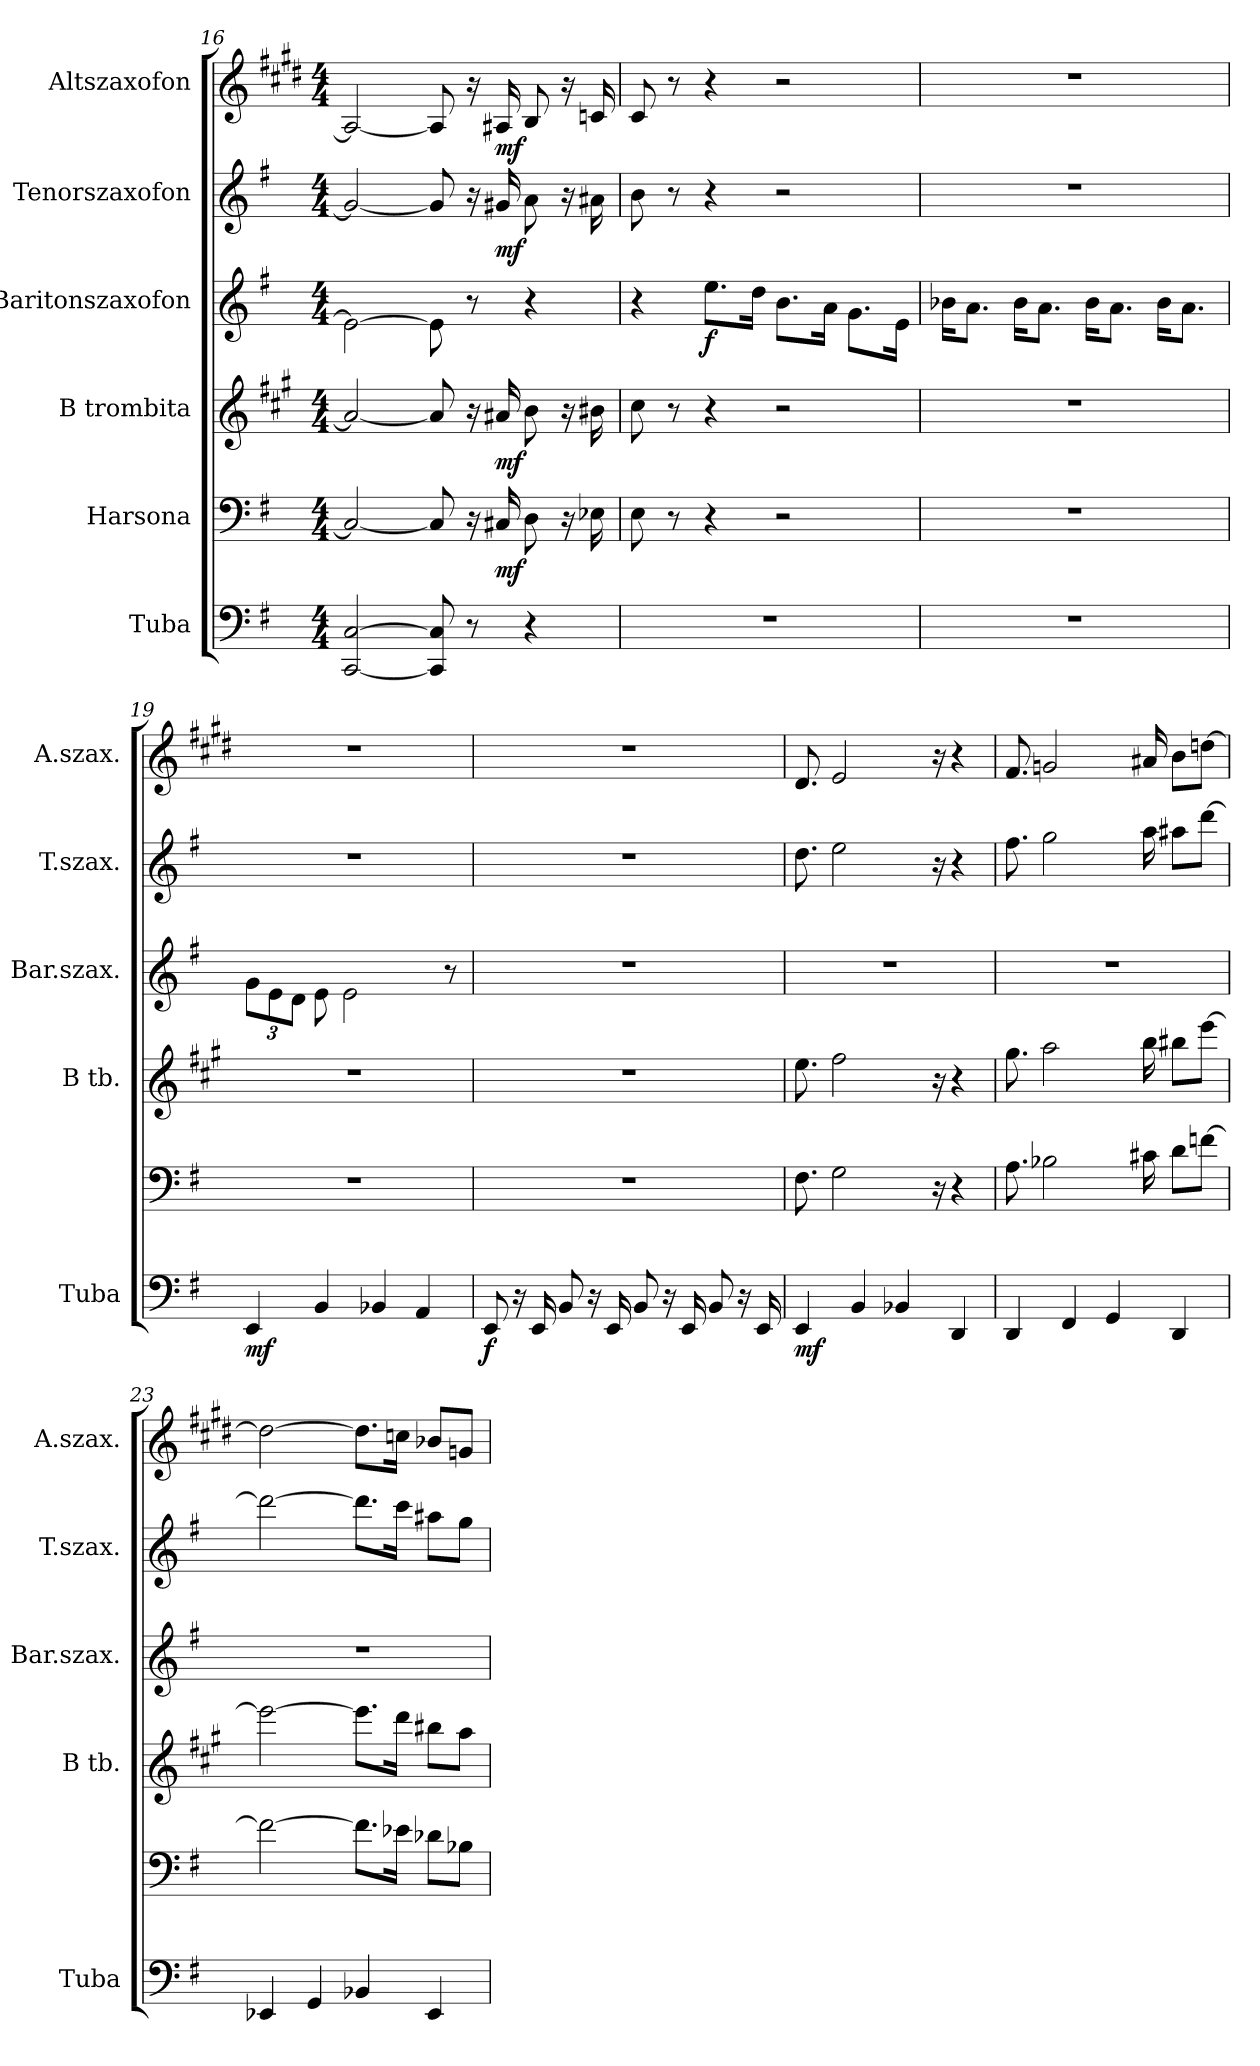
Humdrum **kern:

**kern	**dynam	**kern	**dynam	**kern	**dynam	**kern	**dynam	**kern	**dynam	**kern	**dynam
*part6	*part6	*part5	*part5	*part4	*part4	*part3	*part3	*part2	*part2	*part1	*part1
*staff6	*staff6	*staff5	*staff5	*staff4	*staff4	*staff3	*staff3	*staff2	*staff2	*staff1	*staff1
*I"Tuba	*	*I"Harsona	*	*I"B trombita	*	*I"Baritonszaxofon	*	*I"Tenorszaxofon	*	*I"Altszaxofon	*
*I'Tuba	*	*	*	*I'B tb.	*	*I'Bar.szax.	*	*I'T.szax.	*	*I'A.szax.	*
*clefF4	*	*clefF4	*	*clefG2	*	*clefG2	*	*clefG2	*	*clefG2	*
*	*	*	*	*ITrd1c2	*	*ITrd12c21	*	*ITrd8c14	*	*ITrd5c9	*
*k[f#]	*	*k[f#]	*	*k[f#]	*	*k[f#]	*	*k[f#]	*	*k[f#]	*
*M4/4	*	*M4/4	*	*M4/4	*	*M4/4	*	*M4/4	*	*M4/4	*
=16	=16	=16	=16	=16	=16	=16	=16	=16	=16	=16	=16
[2CC/ [2C/	.	2C/_	.	2g/_	.	2E\_	.	2G/_	.	2C/_	.
8CC/] 8C/]	.	8C/]	.	8g/]	.	8E\]	.	8G/]	.	8C/]	.
8r	.	16r	.	16r	.	8r	.	16r	.	16r	.
!	!	!	!LO:DY:b	!	!LO:DY:b	!	!	!	!LO:DY:b	!	!LO:DY:b
.	.	16C#X/	mf	16g#X/	mf	.	.	16G#X/	mf	16C#X/	mf
4r	.	8D\	.	8a\	.	4r	.	8A\	.	8D/	.
.	.	16r	.	16r	.	.	.	16r	.	16r	.
.	.	16E-X\	.	16a#X\	.	.	.	16A#X\	.	16E-X/	.
!!LO:PB:g=z
=17	=17	=17	=17	=17	=17	=17	=17	=17	=17	=17	=17
1r	.	8E\	.	8b\	.	4r	.	8B\	.	8E/	.
.	.	8r	.	8r	.	.	.	8r	.	8r	.
!	!	!	!	!	!	!	!LO:DY:b	!	!	!	!
.	.	4r	.	4r	.	8.e\L	f	4r	.	4r	.
.	.	.	.	.	.	16d\Jk	.	.	.	.	.
.	.	2r	.	2r	.	8.B\L	.	2r	.	2r	.
.	.	.	.	.	.	16A\Jk	.	.	.	.	.
.	.	.	.	.	.	8.G\L	.	.	.	.	.
.	.	.	.	.	.	16E\Jk	.	.	.	.	.
=18	=18	=18	=18	=18	=18	=18	=18	=18	=18	=18	=18
1r	.	1r	.	1r	.	16B-X\KL	.	1r	.	1r	.
.	.	.	.	.	.	8.A\J	.	.	.	.	.
.	.	.	.	.	.	16B-\KL	.	.	.	.	.
.	.	.	.	.	.	8.A\J	.	.	.	.	.
.	.	.	.	.	.	16B-\KL	.	.	.	.	.
.	.	.	.	.	.	8.A\J	.	.	.	.	.
.	.	.	.	.	.	16B-\KL	.	.	.	.	.
.	.	.	.	.	.	8.A\J	.	.	.	.	.
=19	=19	=19	=19	=19	=19	=19	=19	=19	=19	=19	=19
*	*	*	*	*	*	*Xbrackettup	*	*	*	*	*
!	!LO:DY:b	!	!	!	!	!	!	!	!	!	!
4EE/	mf	1r	.	1r	.	12G\L	.	1r	.	1r	.
.	.	.	.	.	.	12E\	.	.	.	.	.
.	.	.	.	.	.	12D\J	.	.	.	.	.
4BB/	.	.	.	.	.	8E\	.	.	.	.	.
.	.	.	.	.	.	2E\	.	.	.	.	.
4BB-X/	.	.	.	.	.	.	.	.	.	.	.
4AA/	.	.	.	.	.	.	.	.	.	.	.
.	.	.	.	.	.	8r	.	.	.	.	.
!!LO:LB:g=z
=20	=20	=20	=20	=20	=20	=20	=20	=20	=20	=20	=20
!	!LO:DY:b	!	!	!	!	!	!	!	!	!	!
8EE/	f	1r	.	1r	.	1r	.	1r	.	1r	.
16r	.	.	.	.	.	.	.	.	.	.	.
16EE/	.	.	.	.	.	.	.	.	.	.	.
8BB/	.	.	.	.	.	.	.	.	.	.	.
16r	.	.	.	.	.	.	.	.	.	.	.
16EE/	.	.	.	.	.	.	.	.	.	.	.
8BB/	.	.	.	.	.	.	.	.	.	.	.
16r	.	.	.	.	.	.	.	.	.	.	.
16EE/	.	.	.	.	.	.	.	.	.	.	.
8BB/	.	.	.	.	.	.	.	.	.	.	.
16r	.	.	.	.	.	.	.	.	.	.	.
16EE/	.	.	.	.	.	.	.	.	.	.	.
=21	=21	=21	=21	=21	=21	=21	=21	=21	=21	=21	=21
!	!LO:DY:b	!	!	!	!	!	!	!	!	!	!
4EE/	mf	8.F#\	.	8.dd\	.	1r	.	8.d\	.	8.F#/	.
.	.	2G\	.	2ee\	.	.	.	2e\	.	2G/	.
4BB/	.	.	.	.	.	.	.	.	.	.	.
4BB-X/	.	.	.	.	.	.	.	.	.	.	.
.	.	16r	.	16r	.	.	.	16r	.	16r	.
4DD/	.	4r	.	4r	.	.	.	4r	.	4r	.
=22	=22	=22	=22	=22	=22	=22	=22	=22	=22	=22	=22
4DD/	.	8.A\	.	8.ff#\	.	1r	.	8.f#\	.	8.A/	.
.	.	2B-X\	.	2gg\	.	.	.	2g\	.	2B-X/	.
4FF#/	.	.	.	.	.	.	.	.	.	.	.
4GG/	.	.	.	.	.	.	.	.	.	.	.
.	.	16c#X\	.	16aa\	.	.	.	16a\	.	16c#X/	.
4DD/	.	8d\L	.	8aa#X\L	.	.	.	8a#X\L	.	8d\L	.
.	.	[8fn\J	.	[8ddd\J	.	.	.	[8dd\J	.	[8fn\J	.
!!LO:PB:g=z
=23	=23	=23	=23	=23	=23	=23	=23	=23	=23	=23	=23
4EE-X/	.	2f\_	.	2ddd\_	.	1r	.	2dd\_	.	2f\_	.
4GG/	.	.	.	.	.	.	.	.	.	.	.
4BB-X/	.	8.f\L]	.	8.ddd\L]	.	.	.	8.dd\L]	.	8.f\L]	.
.	.	16e-X\Jk	.	16ccc\Jk	.	.	.	16cc\Jk	.	16e-X\Jk	.
4EE-/	.	8d-X\L	.	8aa#X\L	.	.	.	8a#X\L	.	8d-X/L	.
.	.	8B-X\J	.	8gg\J	.	.	.	8g\J	.	8B-X/J	.
=	=	=	=	=	=	=	=	=	=	=	=
*-	*-	*-	*-	*-	*-	*-	*-	*-	*-	*-	*-
